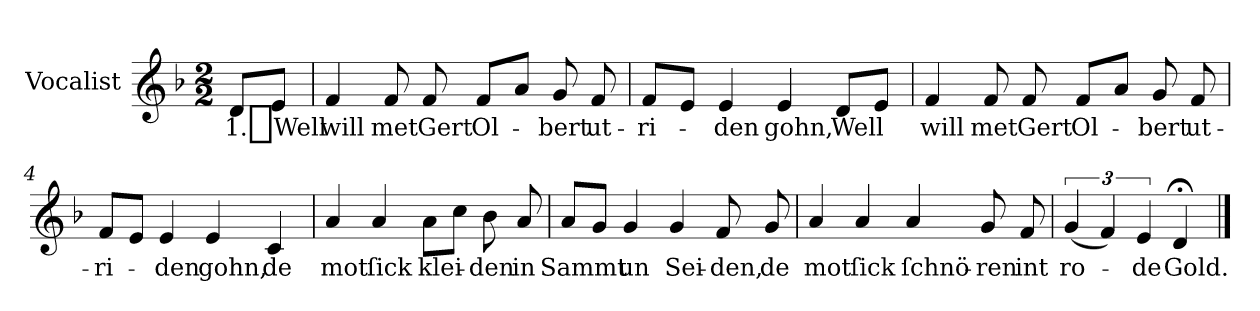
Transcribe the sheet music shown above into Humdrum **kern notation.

**kern	**text
*part1	*part1
*staff1	*staff1
*I"Vocalist	*
*k[b-]	*
*d:	*
*M2/2	*
=	=
8dL	1._Well
8eJ	.
=1	=1
4f	will
8f	met
8f	Gert
8fL	Ol-
8aJ	.
8g	-bert
8f	ut-
=2	=2
8fL	-ri-
8eJ	.
4e	-den
4e	gohn,
8dL	Well
8eJ	.
=3	=3
4f	will
8f	met
8f	Gert
8fL	Ol-
8aJ	.
8g	-bert
8f	ut-
=4	=4
8fL	-ri-
8eJ	.
4e	-den
4e	gohn,
4c	de
=5	=5
4a	mot
4a	ſick
8aL	klei-
8ccJ	.
8b-	-den
8a	in
=6	=6
8aL	Sammt
8gJ	.
4g	un
4g	Sei-
8f	-den,
8g	de
=7	=7
4a	mot
4a	ſick
4a	ſchnö-
8g	-ren
8f	int
=8	=8
(6g	ro-
6f)	.
6e	-de
4d;<	Gold.
==	==
*-	*-
